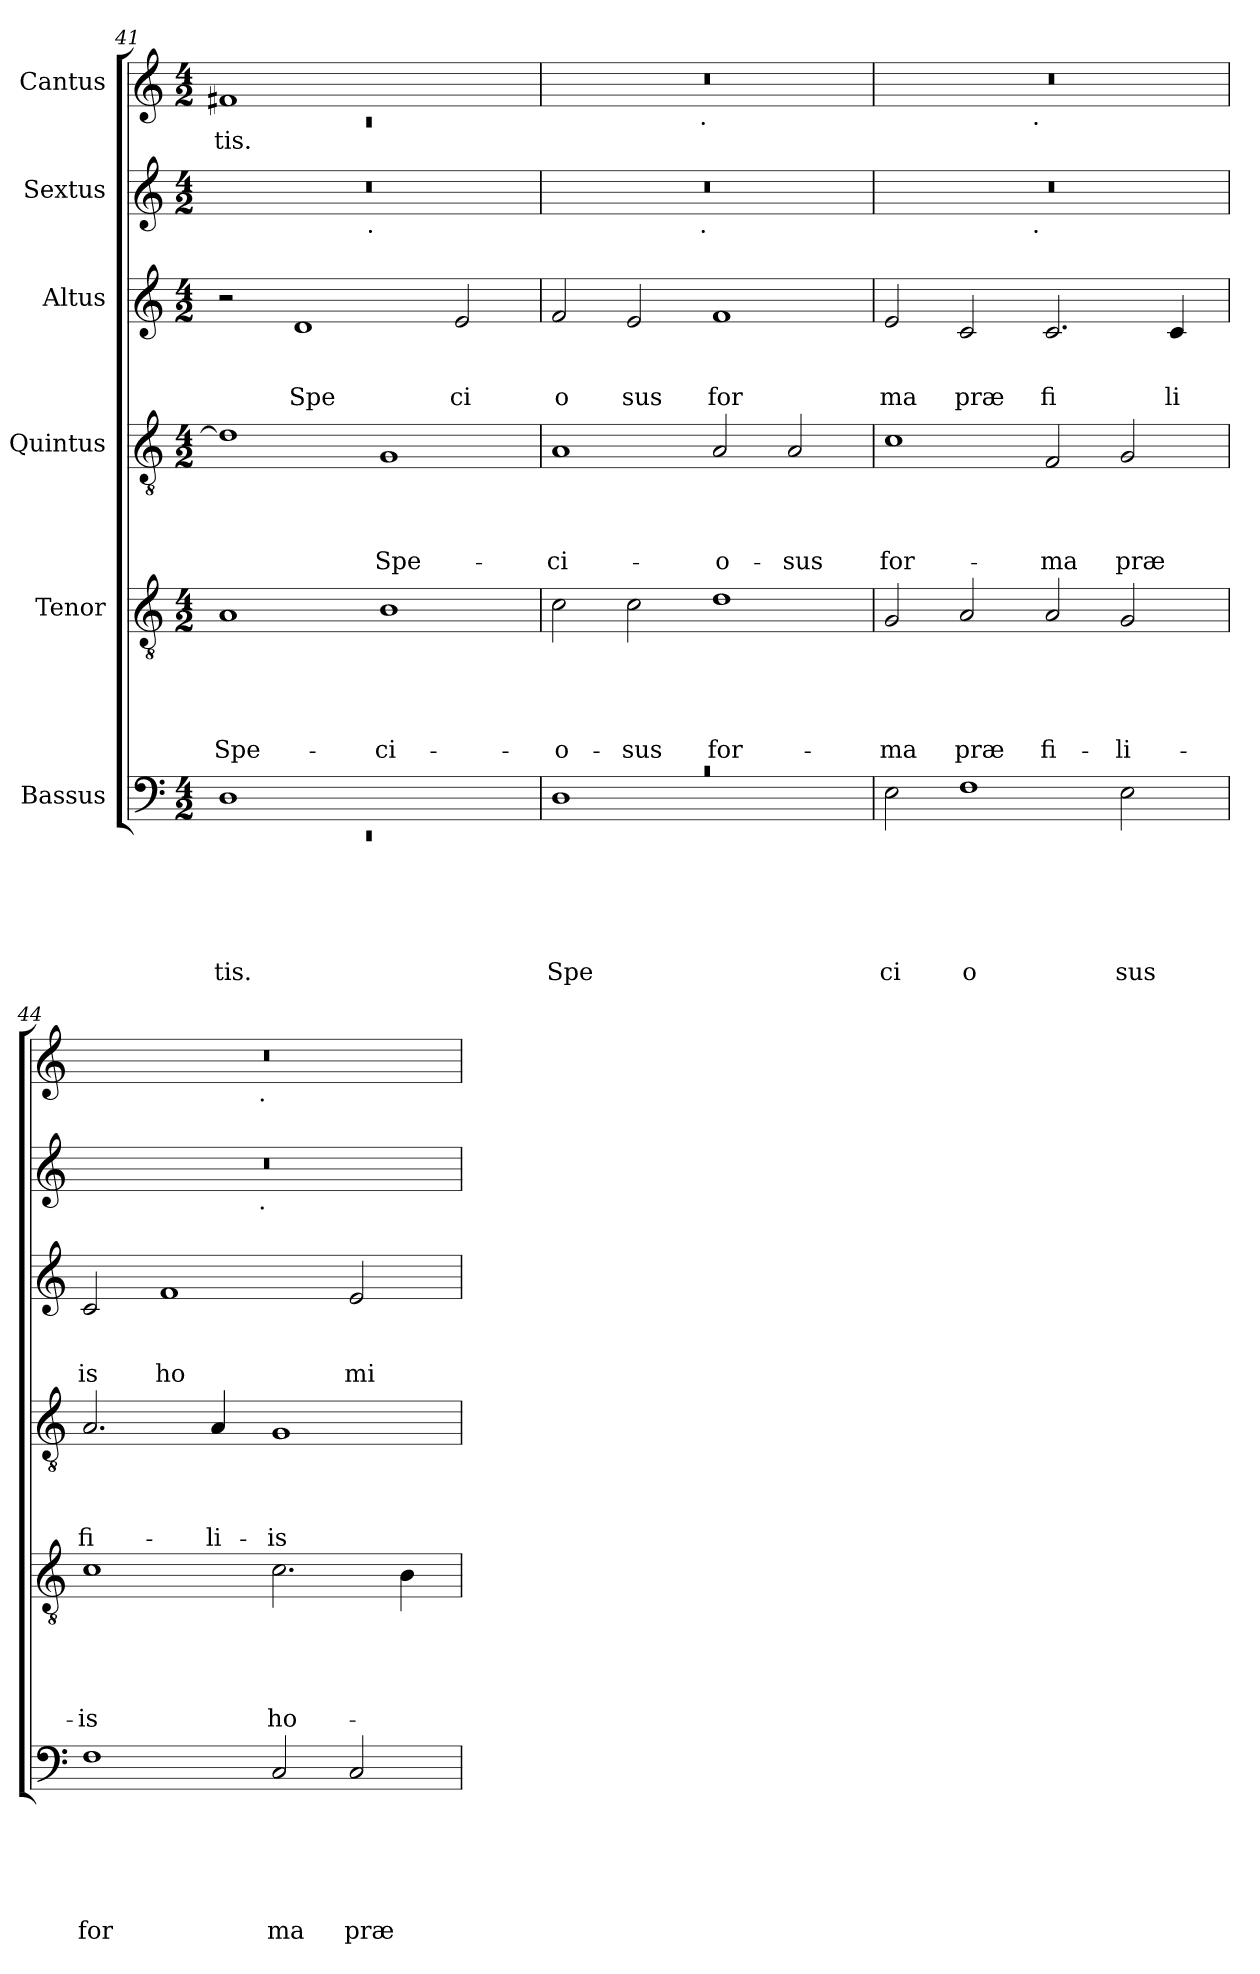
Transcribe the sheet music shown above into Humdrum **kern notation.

**kern	**text	**text	**text	**text	**text	**text	**kern	**text	**text	**text	**text	**text	**kern	**text	**text	**text	**text	**kern	**text	**text	**text	**kern	**kern	**text
*part6	*part6	*part6	*part6	*part6	*part6	*part6	*part5	*part5	*part5	*part5	*part5	*part5	*part4	*part4	*part4	*part4	*part4	*part3	*part3	*part3	*part3	*part2	*part1	*part1
*staff6	*staff6	*staff6	*staff6	*staff6	*staff6	*staff6	*staff5	*staff5	*staff5	*staff5	*staff5	*staff5	*staff4	*staff4	*staff4	*staff4	*staff4	*staff3	*staff3	*staff3	*staff3	*staff2	*staff1	*staff1
*I"Bassus	*	*	*	*	*	*	*I"Tenor	*	*	*	*	*	*I"Quintus	*	*	*	*	*I"Altus	*	*	*	*I"Sextus	*I"Cantus	*
*clefF4	*	*	*	*	*	*	*clefGv2	*	*	*	*	*	*clefGv2	*	*	*	*	*clefG2	*	*	*	*clefG2	*clefG2	*
*k[]	*	*	*	*	*	*	*k[]	*	*	*	*	*	*k[]	*	*	*	*	*k[]	*	*	*	*k[]	*k[]	*
*C:	*	*	*	*	*	*	*C:	*	*	*	*	*	*C:	*	*	*	*	*C:	*	*	*	*C:	*C:	*
*M4/2	*	*	*	*	*	*	*M4/2	*	*	*	*	*	*M4/2	*	*	*	*	*M4/2	*	*	*	*M4/2	*M4/2	*
=41	=41	=41	=41	=41	=41	=41	=41	=41	=41	=41	=41	=41	=41	=41	=41	=41	=41	=41	=41	=41	=41	=41	=41	=41
*^	*	*	*	*	*	*	*	*	*	*	*	*	*	*	*	*	*	*	*	*	*	*	*^	*
!	!LO:N:vis=1	!	!	!	!	!	!LO:LY:b	!	!	!	!	!	!LO:LY:b	!	!	!	!	!	!	!	!	!	!	!	!LO:N:vis=1	!LO:LY:b
*	*	*	*	*	*	*	*	*	*	*	*	*	*	*	*	*	*	*	*	*	*	*	*^	*	*	*
1D	0rEE	.	.	.	.	.	tis.	1A	.	.	.	.	Spe-	1d]	.	.	.	.	2r	.	.	.	0r	2ryy	1f#X	0rc	tis.
!	!	!	!	!	!	!	!	!	!	!	!	!	!	!	!	!	!	!	!	!	!	!LO:LY:b	!	!	!	!	!
.	.	.	.	.	.	.	.	.	.	.	.	.	.	.	.	.	.	.	1d	.	.	Spe	.	4...ryy	.	.	.
!	!	!	!	!	!	!	!	!	!	!	!	!	!	!	!	!	!	!	!	!	!	!	!	!LO:TX:b:t=.	!	!	!
.	.	.	.	.	.	.	.	.	.	.	.	.	.	.	.	.	.	.	.	.	.	.	.	1ryy	.	.	.
!	!	!	!	!	!	!	!	!	!	!	!	!	!LO:LY:b	!	!	!	!	!LO:LY:b	!	!	!	!	!	!	!	!	!
1ryy	.	.	.	.	.	.	.	1B	.	.	.	.	-ci-	1G	.	.	.	Spe-	.	.	.	.	.	.	1ryy	.	.
!	!	!	!	!	!	!	!	!	!	!	!	!	!	!	!	!	!	!	!	!	!	!LO:LY:b	!	!	!	!	!
.	.	.	.	.	.	.	.	.	.	.	.	.	.	.	.	.	.	.	2e/	.	.	ci	.	.	.	.	.
.	.	.	.	.	.	.	.	.	.	.	.	.	.	.	.	.	.	.	.	.	.	.	.	32ryy	.	.	.
=42	=42	=42	=42	=42	=42	=42	=42	=42	=42	=42	=42	=42	=42	=42	=42	=42	=42	=42	=42	=42	=42	=42	=42	=42	=42	=42	=42
!LO:N:vis=1	!	!	!	!	!	!	!LO:LY:b	!	!	!	!	!	!LO:LY:b	!	!	!	!	!LO:LY:b	!	!	!	!LO:LY:b	!	!	!	!	!
0rc	1D	.	.	.	.	.	Spe	2c\	.	.	.	.	-o-	1A	.	.	.	-ci-	2f/	.	.	o	0r	2ryy	0r	2ryy	.
!	!	!	!	!	!	!	!	!	!	!	!	!	!LO:LY:b	!	!	!	!	!	!	!	!	!LO:LY:b	!	!	!	!	!
.	.	.	.	.	.	.	.	2c\	.	.	.	.	-sus	.	.	.	.	.	2e/	.	.	sus	.	4...ryy	.	4...ryy	.
!	!	!	!	!	!	!	!	!	!	!	!	!	!	!	!	!	!	!	!	!	!	!	!	!	!	!LO:TX:b:t=.	!
!	!	!	!	!	!	!	!	!	!	!	!	!	!	!	!	!	!	!	!	!	!	!	!	!LO:TX:b:t=.	!	!	!
.	.	.	.	.	.	.	.	.	.	.	.	.	.	.	.	.	.	.	.	.	.	.	.	1ryy	.	1ryy	.
!	!	!	!	!	!	!	!	!	!	!	!	!	!LO:LY:b	!	!	!	!	!LO:LY:b	!	!	!	!LO:LY:b	!	!	!	!	!
.	1ryy	.	.	.	.	.	.	1d	.	.	.	.	for-	2A/	.	.	.	-o-	1f	.	.	for	.	.	.	.	.
!	!	!	!	!	!	!	!	!	!	!	!	!	!	!	!	!	!	!LO:LY:b	!	!	!	!	!	!	!	!	!
.	.	.	.	.	.	.	.	.	.	.	.	.	.	2A/	.	.	.	-sus	.	.	.	.	.	.	.	.	.
.	.	.	.	.	.	.	.	.	.	.	.	.	.	.	.	.	.	.	.	.	.	.	.	32ryy	.	32ryy	.
=43	=43	=43	=43	=43	=43	=43	=43	=43	=43	=43	=43	=43	=43	=43	=43	=43	=43	=43	=43	=43	=43	=43	=43	=43	=43	=43	=43
!	!	!	!	!	!	!	!LO:LY:b	!	!	!	!	!	!LO:LY:b	!	!	!	!	!LO:LY:b	!	!	!	!LO:LY:b	!	!	!	!	!
*v	*v	*	*	*	*	*	*	*	*	*	*	*	*	*	*	*	*	*	*	*	*	*	*	*	*	*	*
2E\	.	.	.	.	.	ci	2G/	.	.	.	.	-ma	1c	.	.	.	for-	2e/	.	.	ma	0r	2ryy	0r	2ryy	.
!	!	!	!	!	!	!LO:LY:b	!	!	!	!	!	!LO:LY:b	!	!	!	!	!	!	!	!	!LO:LY:b	!	!	!	!	!
1F	.	.	.	.	.	o	2A/	.	.	.	.	præ	.	.	.	.	.	2c/	.	.	præ	.	4...ryy	.	4...ryy	.
!	!	!	!	!	!	!	!	!	!	!	!	!	!	!	!	!	!	!	!	!	!	!	!	!	!LO:TX:b:t=.	!
!	!	!	!	!	!	!	!	!	!	!	!	!	!	!	!	!	!	!	!	!	!	!	!LO:TX:b:t=.	!	!	!
.	.	.	.	.	.	.	.	.	.	.	.	.	.	.	.	.	.	.	.	.	.	.	1ryy	.	1ryy	.
!	!	!	!	!	!	!	!	!	!	!	!	!LO:LY:b	!	!	!	!	!LO:LY:b	!	!	!	!LO:LY:b	!	!	!	!	!
.	.	.	.	.	.	.	2A/	.	.	.	.	fi-	2F/	.	.	.	-ma	2.c/	.	.	fi	.	.	.	.	.
!	!	!	!	!	!	!LO:LY:b	!	!	!	!	!	!LO:LY:b	!	!	!	!	!LO:LY:b	!	!	!	!	!	!	!	!	!
2E\	.	.	.	.	.	sus	2G/	.	.	.	.	-li-	2G/	.	.	.	præ	.	.	.	.	.	.	.	.	.
!	!	!	!	!	!	!	!	!	!	!	!	!	!	!	!	!	!	!	!	!	!LO:LY:b	!	!	!	!	!
.	.	.	.	.	.	.	.	.	.	.	.	.	.	.	.	.	.	4c/	.	.	li	.	.	.	.	.
.	.	.	.	.	.	.	.	.	.	.	.	.	.	.	.	.	.	.	.	.	.	.	32ryy	.	32ryy	.
=44	=44	=44	=44	=44	=44	=44	=44	=44	=44	=44	=44	=44	=44	=44	=44	=44	=44	=44	=44	=44	=44	=44	=44	=44	=44	=44
!	!	!	!	!	!	!LO:LY:b	!	!	!	!	!	!LO:LY:b	!	!	!	!	!LO:LY:b	!	!	!	!LO:LY:b	!	!	!	!	!
1F	.	.	.	.	.	for	1c	.	.	.	.	-is	2.A/	.	.	.	fi-	2c/	.	.	is	0r	2ryy	0r	2ryy	.
!	!	!	!	!	!	!	!	!	!	!	!	!	!	!	!	!	!	!	!	!	!LO:LY:b	!	!	!	!	!
.	.	.	.	.	.	.	.	.	.	.	.	.	.	.	.	.	.	1f	.	.	ho	.	4...ryy	.	4...ryy	.
!	!	!	!	!	!	!	!	!	!	!	!	!	!	!	!	!	!LO:LY:b	!	!	!	!	!	!	!	!	!
.	.	.	.	.	.	.	.	.	.	.	.	.	4A/	.	.	.	-li-	.	.	.	.	.	.	.	.	.
!	!	!	!	!	!	!	!	!	!	!	!	!	!	!	!	!	!	!	!	!	!	!	!	!	!LO:TX:b:t=.	!
!	!	!	!	!	!	!	!	!	!	!	!	!	!	!	!	!	!	!	!	!	!	!	!LO:TX:b:t=.	!	!	!
.	.	.	.	.	.	.	.	.	.	.	.	.	.	.	.	.	.	.	.	.	.	.	1ryy	.	1ryy	.
!	!	!	!	!	!	!LO:LY:b	!	!	!	!	!	!LO:LY:b	!	!	!	!	!LO:LY:b	!	!	!	!	!	!	!	!	!
2C/	.	.	.	.	.	ma	2.c\	.	.	.	.	ho-	1G	.	.	.	-is	.	.	.	.	.	.	.	.	.
!	!	!	!	!	!	!LO:LY:b	!	!	!	!	!	!	!	!	!	!	!	!	!	!	!LO:LY:b	!	!	!	!	!
2C/	.	.	.	.	.	præ	.	.	.	.	.	.	.	.	.	.	.	2e/	.	.	mi	.	.	.	.	.
.	.	.	.	.	.	.	4B\	.	.	.	.	.	.	.	.	.	.	.	.	.	.	.	.	.	.	.
.	.	.	.	.	.	.	.	.	.	.	.	.	.	.	.	.	.	.	.	.	.	.	32ryy	.	32ryy	.
*	*	*	*	*	*	*	*	*	*	*	*	*	*	*	*	*	*	*	*	*	*	*v	*v	*	*	*
*	*	*	*	*	*	*	*	*	*	*	*	*	*	*	*	*	*	*	*	*	*	*	*v	*v	*
=	=	=	=	=	=	=	=	=	=	=	=	=	=	=	=	=	=	=	=	=	=	=	=	=
*-	*-	*-	*-	*-	*-	*-	*-	*-	*-	*-	*-	*-	*-	*-	*-	*-	*-	*-	*-	*-	*-	*-	*-	*-
